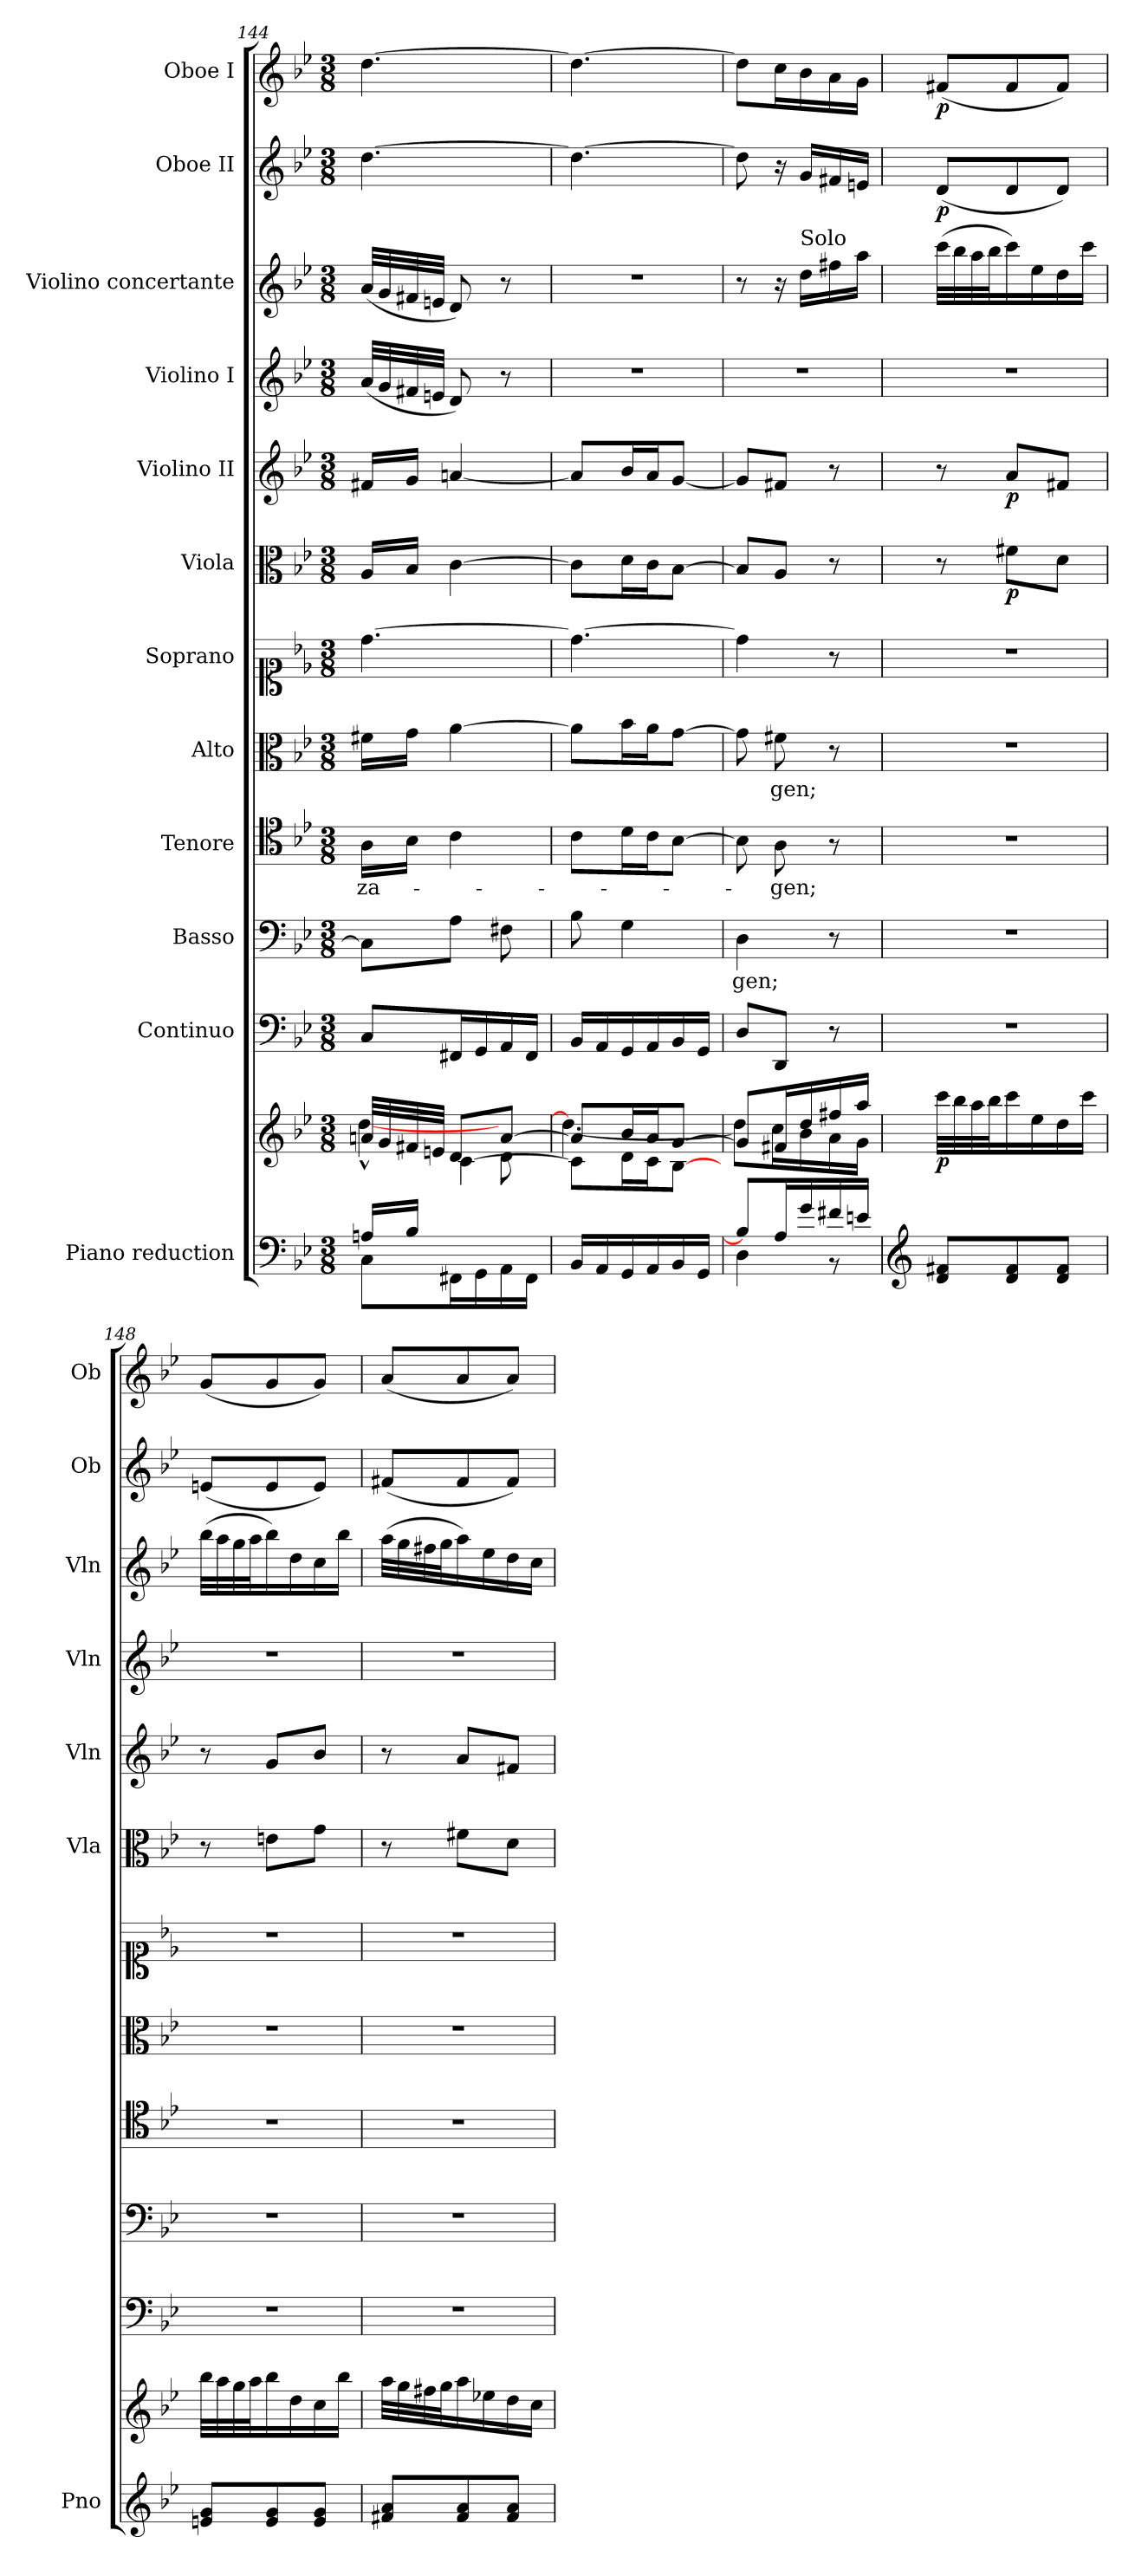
**kern	**kern	**dynam	**kern	**kern	**text	**kern	**text	**kern	**text	**kern	**kern	**dynam	**kern	**dynam	**kern	**kern	**kern	**dynam	**kern	**dynam
*part12	*part12	*part12	*part11	*part10	*part10	*part9	*part9	*part8	*part8	*part7	*part6	*part6	*part5	*part5	*part4	*part3	*part2	*part2	*part1	*part1
*staff13	*staff12	*staff12/13	*staff11	*staff10	*staff10	*staff9	*staff9	*staff8	*staff8	*staff7	*staff6	*staff6	*staff5	*staff5	*staff4	*staff3	*staff2	*staff2	*staff1	*staff1
*I"Piano reduction	*	*	*I"Continuo	*I"Basso	*	*I"Tenore	*	*I"Alto	*	*I"Soprano	*I"Viola	*	*I"Violino II	*	*I"Violino I	*I"Violino concertante	*I"Oboe II	*	*I"Oboe I	*
*I'Pno	*	*	*	*	*	*	*	*	*	*	*I'Vla	*	*I'Vln	*	*I'Vln	*I'Vln	*I'Ob	*	*I'Ob	*
!!LO:PB:g=z
*clefF4	*clefG2	*	*clefF4	*clefF4	*	*clefC4	*	*clefC3	*	*clefC1	*clefC3	*	*clefG2	*	*clefG2	*clefG2	*clefG2	*	*clefG2	*
*k[b-e-]	*k[b-e-]	*	*k[b-e-]	*k[b-e-]	*	*k[b-e-]	*	*k[b-e-]	*	*k[b-e-]	*k[b-e-]	*	*k[b-e-]	*	*k[b-e-]	*k[b-e-]	*k[b-e-]	*	*k[b-e-]	*
*M3/8	*M3/8	*	*M3/8	*M3/8	*	*M3/8	*	*M3/8	*	*M3/8	*M3/8	*	*M3/8	*	*M3/8	*M3/8	*M3/8	*	*M3/8	*
=144	=144	=144	=144	=144	=144	=144	=144	=144	=144	=144	=144	=144	=144	=144	=144	=144	=144	=144	=144	=144
*^	*^	*	*	*	*	*	*	*	*	*	*	*	*	*	*	*	*	*	*	*
*	*	*	*^	*	*	*	*	*	*	*	*	*	*	*	*	*	*	*	*	*	*	*
!	!	!	!	!	!	!	!	!	!	!LO:LY:b	!	!	!	!	!	!	!	!	!	!	!	!	!
16An/LL	8C\L	32an/LLL	[4dd^^\	8ryy	.	8C/L	8C\L]	.	16A\LL	-za-	16f#X\LL	.	[4.dd\	16A/LL	.	16f#X/LL	.	(<32a/LLL	(<32a/LLL	[4.dd\	.	[4.dd\	.
.	.	32g/	.	.	.	.	.	.	.	.	.	.	.	.	.	.	.	32g/	32g/	.	.	.	.
16B-/JJ	.	32f#X/	.	.	.	.	.	.	16B-\JJ	.	16g\JJ	.	.	16B-/JJ	.	16g/JJ	.	32f#X/	32f#X/	.	.	.	.
.	.	32en/JJJ	.	.	.	.	.	.	.	.	.	.	.	.	.	.	.	32en/JJJ	32en/JJJ	.	.	.	.
4ryy	16FF#X\L	8d/L	.	[4c\	.	16FF#X/L	8A\J	.	4c\	.	[4a\	.	.	[4c\	.	[4an/	.	8d/)	8d/)	.	.	.	.
.	16GG\	.	.	.	.	16GG/	.	.	.	.	.	.	.	.	.	.	.	.	.	.	.	.	.
.	16AA\	[8a/J	8d\	.	.	16AA/	8F#X\	.	.	.	.	.	.	.	.	.	.	8r	8r	.	.	.	.
.	16FF#\JJ	.	.	.	.	16FF#/JJ	.	.	.	.	.	.	.	.	.	.	.	.	.	.	.	.	.
*v	*v	*	*	*	*	*	*	*	*	*	*	*	*	*	*	*	*	*	*	*	*	*	*
=145	=145	=145	=145	=145	=145	=145	=145	=145	=145	=145	=145	=145	=145	=145	=145	=145	=145	=145	=145	=145	=145	=145
16BB-/LL	8a/L]	4.dd\_	8c\L]	.	16BB-/LL	8B-\	.	8c\L	.	8a\L]	.	4.dd\_	8c\L]	.	8a/L]	.	4.r	4.r	4.dd\_	.	4.dd\_	.
16AA/	.	.	.	.	16AA/	.	.	.	.	.	.	.	.	.	.	.	.	.	.	.	.	.
16GG/	16b-/L	.	16d\L	.	16GG/	4G\	.	16d\L	.	16b-\L	.	.	16d\L	.	16b-/L	.	.	.	.	.	.	.
16AA/	16a/J	.	16c\J	.	16AA/	.	.	16c\J	.	16a\J	.	.	16c\J	.	16a/J	.	.	.	.	.	.	.
16BB-/	[8g/J	.	[8B-\J	.	16BB-/	.	.	[8B-\J	.	[8g\J	.	.	[8B-\J	.	[8g/J	.	.	.	.	.	.	.
16GG/JJ	.	.	.	.	16GG/JJ	.	.	.	.	.	.	.	.	.	.	.	.	.	.	.	.	.
*	*	*v	*v	*	*	*	*	*	*	*	*	*	*	*	*	*	*	*	*	*	*	*
=146	=146	=146	=146	=146	=146	=146	=146	=146	=146	=146	=146	=146	=146	=146	=146	=146	=146	=146	=146	=146	=146
*^	*	*	*	*	*	*	*	*	*	*	*	*	*	*	*	*	*	*	*	*	*
!	!	!	!	!	!	!	!LO:LY:b	!	!	!	!	!	!	!	!	!	!	!	!	!	!	!
8B-/L]	4D\	8g/L]	8dd\L]	.	8D/L	4D\	-gen;	8B-\]	.	8g\]	.	4dd\]	8B-/L]	.	8g/L]	.	4.r	8r	8dd\]	.	8dd\L]	.
!	!	!	!	!	!	!	!	!	!LO:LY:b	!	!LO:LY:b	!	!	!	!	!	!	!	!	!	!	!
16A/L	.	16f#X/L	16cc\L	.	8DD/J	.	.	8A\	-gen;	8f#X\	-gen;	.	8A/J	.	8f#X/J	.	.	16r	16r	.	16cc\L	.
!	!	!	!	!	!	!	!	!	!	!	!	!	!	!	!	!	!	!LO:TX:a:t=Solo	!	!	!	!
16g/	.	16dd/	16b-\	.	.	.	.	.	.	.	.	.	.	.	.	.	.	16dd\LL	16g/LL	.	16b-\	.
16f#X/	8r	16ff#X/	16a\	.	8r	8r	.	8r	.	8r	.	8r	8r	.	8r	.	.	16ff#X\	16f#X/	.	16a\	.
16en/JJ	.	16aa/JJ	16g\JJ	.	.	.	.	.	.	.	.	.	.	.	.	.	.	16aa\JJ	16en/JJ	.	16g\JJ	.
*v	*v	*	*	*	*	*	*	*	*	*	*	*	*	*	*	*	*	*	*	*	*	*
*	*v	*v	*	*	*	*	*	*	*	*	*	*	*	*	*	*	*	*	*	*	*
=147	=147	=147	=147	=147	=147	=147	=147	=147	=147	=147	=147	=147	=147	=147	=147	=147	=147	=147	=147	=147
*clefG2	*	*	*	*	*	*	*	*	*	*	*	*	*	*	*	*	*	*	*	*
*	*^	*	*	*	*	*	*	*	*	*	*	*	*	*	*	*	*	*	*	*
!	!	!	!LO:DY:b	!	!	!	!	!	!	!	!	!	!	!	!	!	!	!	!LO:DY:b	!	!LO:DY:b
*	*v	*v	*	*	*	*	*	*	*	*	*	*	*	*	*	*	*	*	*	*	*
8d/ 8f#X/L	32ccc\LLL	p	4.r	4.r	.	4.r	.	4.r	.	4.r	8r	.	8r	.	4.r	(>32ccc\LLL	(<8d/L	p	(<8f#X/L	p
.	32bb-\	.	.	.	.	.	.	.	.	.	.	.	.	.	.	32bb-\	.	.	.	.
.	32aa\	.	.	.	.	.	.	.	.	.	.	.	.	.	.	32aa\	.	.	.	.
.	32bb-\J	.	.	.	.	.	.	.	.	.	.	.	.	.	.	32bb-\J	.	.	.	.
!	!	!	!	!	!	!	!	!	!	!	!	!LO:DY:b	!	!LO:DY:b	!	!	!	!	!	!
8d/ 8f#/	16ccc\	.	.	.	.	.	.	.	.	.	8f#X\L	p	8a/L	p	.	16ccc\)	8d/	.	8f#/	.
.	16ee-\	.	.	.	.	.	.	.	.	.	.	.	.	.	.	16ee-\	.	.	.	.
8d/ 8f#/J	16dd\	.	.	.	.	.	.	.	.	.	8d\J	.	8f#X/J	.	.	16dd\	8d/J)	.	8f#/J)	.
.	16ccc\JJ	.	.	.	.	.	.	.	.	.	.	.	.	.	.	16ccc\JJ	.	.	.	.
=148	=148	=148	=148	=148	=148	=148	=148	=148	=148	=148	=148	=148	=148	=148	=148	=148	=148	=148	=148	=148
8en/ 8g/L	32bb-\LLL	.	4.r	4.r	.	4.r	.	4.r	.	4.r	8r	.	8r	.	4.r	(>32bb-\LLL	(<8en/L	.	(<8g/L	.
.	32aa\	.	.	.	.	.	.	.	.	.	.	.	.	.	.	32aa\	.	.	.	.
.	32gg\	.	.	.	.	.	.	.	.	.	.	.	.	.	.	32gg\	.	.	.	.
.	32aa\J	.	.	.	.	.	.	.	.	.	.	.	.	.	.	32aa\J	.	.	.	.
8e/ 8g/	16bb-\	.	.	.	.	.	.	.	.	.	8en\L	.	8g/L	.	.	16bb-\)	8e/	.	8g/	.
.	16dd\	.	.	.	.	.	.	.	.	.	.	.	.	.	.	16dd\	.	.	.	.
8e/ 8g/J	16cc\	.	.	.	.	.	.	.	.	.	8g\J	.	8b-/J	.	.	16cc\	8e/J)	.	8g/J)	.
.	16bb-\JJ	.	.	.	.	.	.	.	.	.	.	.	.	.	.	16bb-\JJ	.	.	.	.
=149	=149	=149	=149	=149	=149	=149	=149	=149	=149	=149	=149	=149	=149	=149	=149	=149	=149	=149	=149	=149
8f#X/ 8a/L	32aa\LLL	.	4.r	4.r	.	4.r	.	4.r	.	4.r	8r	.	8r	.	4.r	(>32aa\LLL	(<8f#X/L	.	(<8a/L	.
.	32gg\	.	.	.	.	.	.	.	.	.	.	.	.	.	.	32gg\	.	.	.	.
.	32ff#X\	.	.	.	.	.	.	.	.	.	.	.	.	.	.	32ff#X\	.	.	.	.
.	32gg\J	.	.	.	.	.	.	.	.	.	.	.	.	.	.	32gg\J	.	.	.	.
8f#/ 8a/	16aa\	.	.	.	.	.	.	.	.	.	8f#X\L	.	8a/L	.	.	16aa\)	8f#/	.	8a/	.
.	16ee-X\	.	.	.	.	.	.	.	.	.	.	.	.	.	.	16ee-\	.	.	.	.
8f#/ 8a/J	16dd\	.	.	.	.	.	.	.	.	.	8d\J	.	8f#X/J	.	.	16dd\	8f#/J)	.	8a/J)	.
.	16cc\JJ	.	.	.	.	.	.	.	.	.	.	.	.	.	.	16cc\JJ	.	.	.	.
=	=	=	=	=	=	=	=	=	=	=	=	=	=	=	=	=	=	=	=	=
*-	*-	*-	*-	*-	*-	*-	*-	*-	*-	*-	*-	*-	*-	*-	*-	*-	*-	*-	*-	*-
